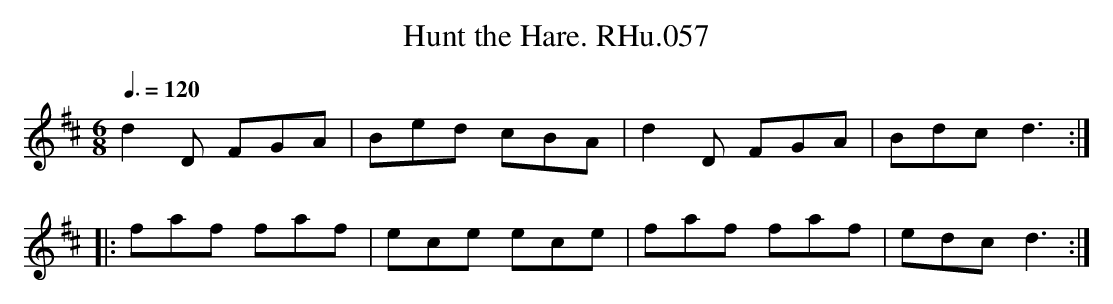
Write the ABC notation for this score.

X:1
T:Hunt the Hare. RHu.057
L:1/8
M:6/8
Q:3/8=120
K:D
d2D FGA|Bed cBA|d2D FGA|Bdc d3::!
faf faf|ece ece|faf faf|edc d3:|
